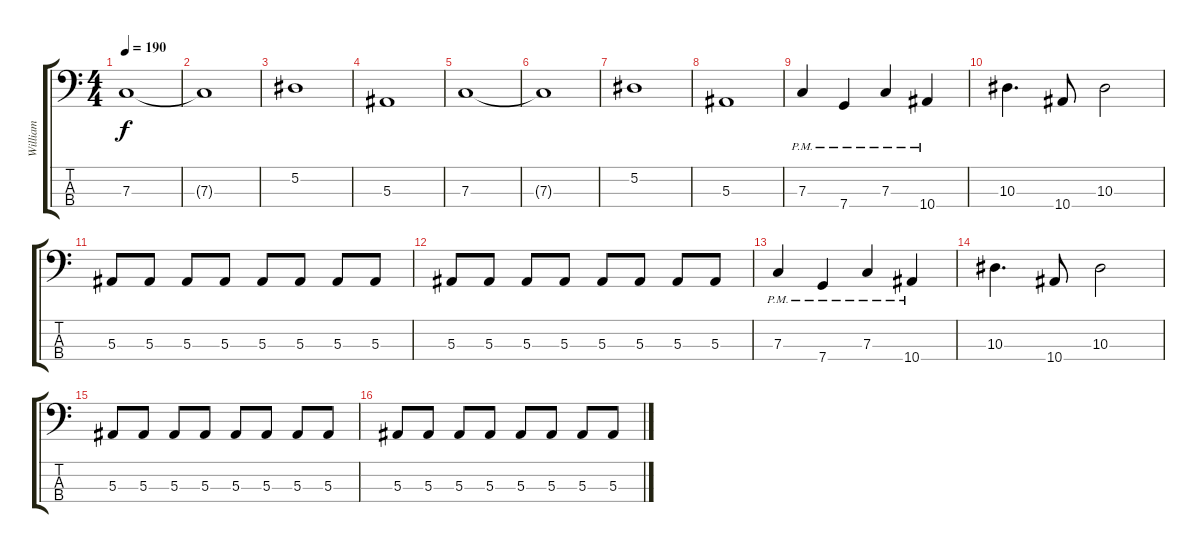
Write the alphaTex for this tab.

\track ("William" "William") {instrument electricbassfinger}
\staff {score tabs}
\tuning (Eb2 Bb1 F1 C1) {hide}
\ts (4 4)
\tempo 190
\clef f4
\ks c
7.3.1{dy f} |
7.3{t}.1 |
5.2.1 |
5.3.1 |
7.3.1 |
7.3{t}.1 |
5.2.1 |
5.3.1 |
7.3{pm}.4 7.4{pm}.4 7.3{pm}.4 10.4{pm}.4 |
10.3.4{d} 10.4.8 10.3.2 |
5.3.8 5.3.8 5.3.8 5.3.8 5.3.8 5.3.8 5.3.8 5.3.8 |
5.3.8 5.3.8 5.3.8 5.3.8 5.3.8 5.3.8 5.3.8 5.3.8 |
7.3{pm}.4 7.4{pm}.4 7.3{pm}.4 10.4{pm}.4 |
10.3.4{d} 10.4.8 10.3.2 |
5.3.8 5.3.8 5.3.8 5.3.8 5.3.8 5.3.8 5.3.8 5.3.8 |
5.3.8 5.3.8 5.3.8 5.3.8 5.3.8 5.3.8 5.3.8 5.3.8
